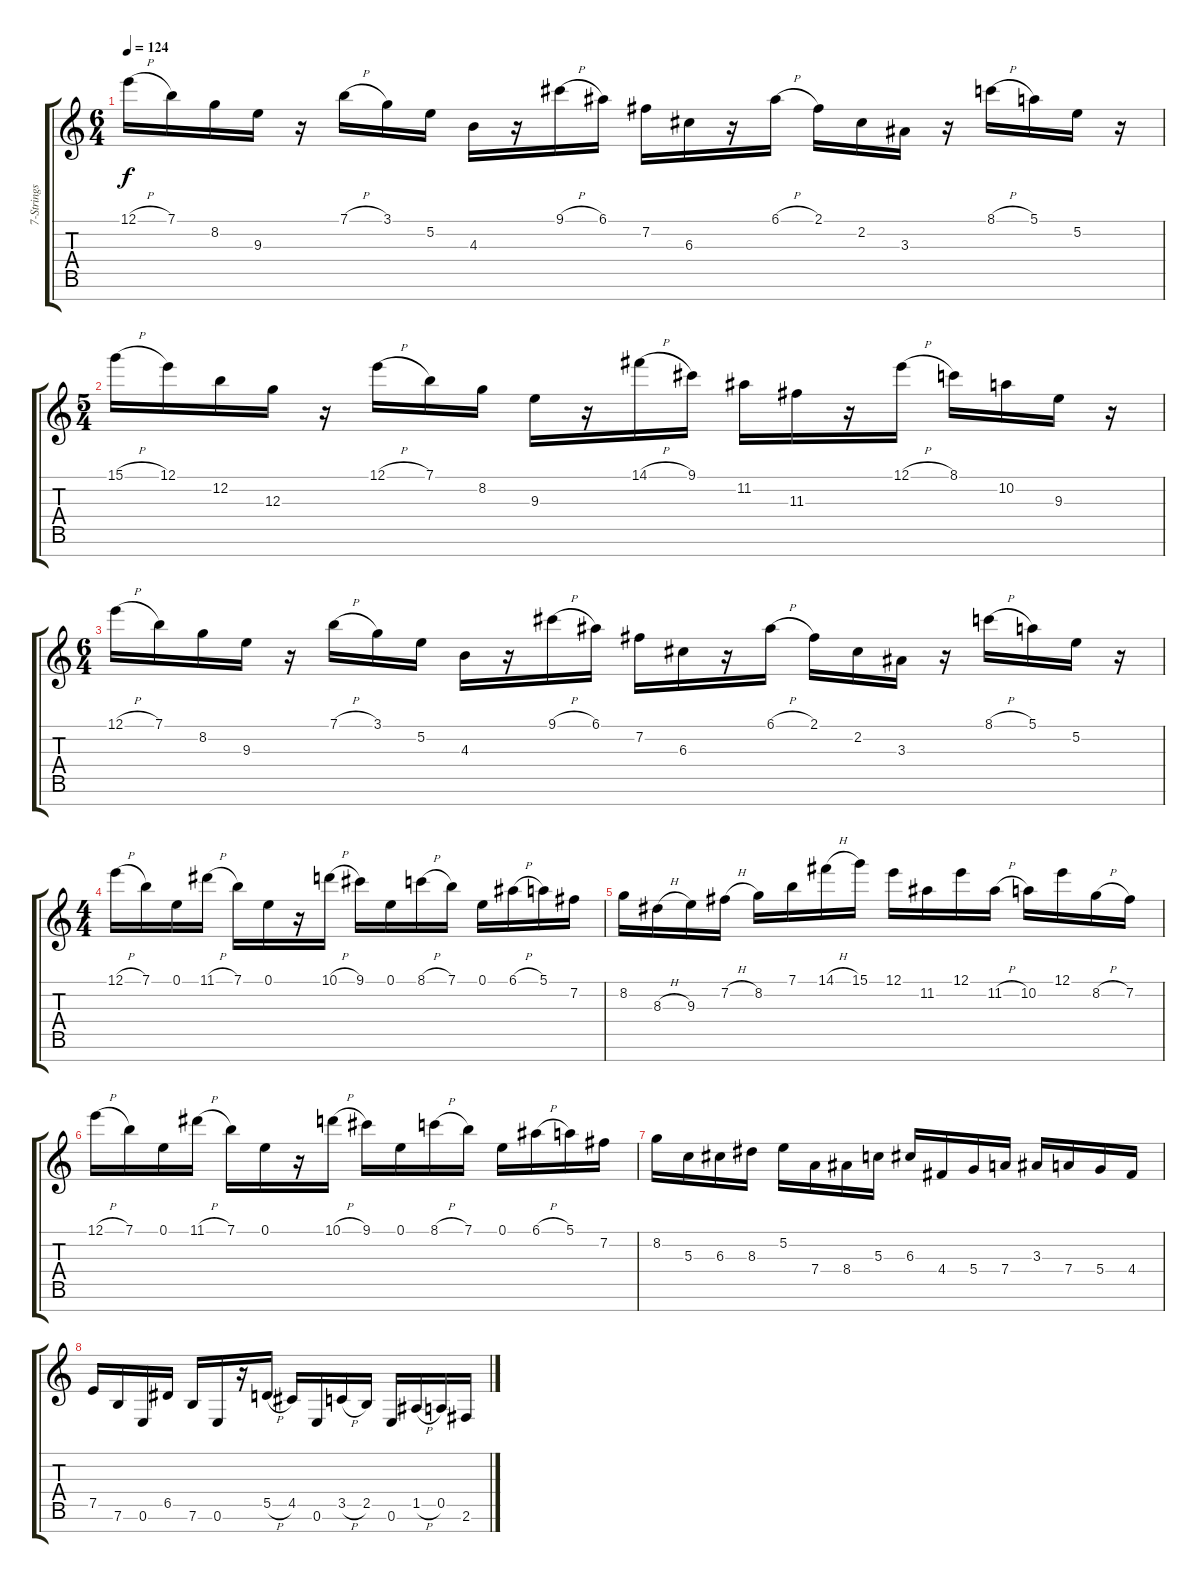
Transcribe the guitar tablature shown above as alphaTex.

\track ("7-Strings Distortion Guitar 2" "7-Strings ") {instrument distortionguitar}
\staff {score tabs}
\tuning (E4 B3 G3 D3 A2 E2 B1) {hide}
\ts (6 4)
\tempo 124
\clef g2
\ks c
12.1{h}.16{dy f} 7.1.16 8.2.16 9.3.16 r.16 7.1{h}.16 3.1.16 5.2.16 4.3.16 r.16 9.1{h}.16 6.1.16 7.2.16 6.3.16 r.16 6.1{h}.16 2.1.16 2.2.16 3.3.16 r.16 8.1{h}.16 5.1.16 5.2.16 r.16 |
\ts (5 4)
15.1{h}.16 12.1.16 12.2.16 12.3.16 r.16 12.1{h}.16 7.1.16 8.2.16 9.3.16 r.16 14.1{h}.16 9.1.16 11.2.16 11.3.16 r.16 12.1{h}.16 8.1.16 10.2.16 9.3.16 r.16 |
\ts (6 4)
12.1{h}.16 7.1.16 8.2.16 9.3.16 r.16 7.1{h}.16 3.1.16 5.2.16 4.3.16 r.16 9.1{h}.16 6.1.16 7.2.16 6.3.16 r.16 6.1{h}.16 2.1.16 2.2.16 3.3.16 r.16 8.1{h}.16 5.1.16 5.2.16 r.16 |
\ts (4 4)
12.1{h}.16 7.1.16 0.1.16 11.1{h}.16 7.1.16 0.1.16 r.16 10.1{h}.16 9.1.16 0.1.16 8.1{h}.16 7.1.16 0.1.16 6.1{h}.16 5.1.16 7.2.16 |
8.2.16 8.3{h}.16 9.3.16 7.2{h}.16 8.2.16 7.1.16 14.1{h}.16 15.1.16 12.1.16 11.2.16 12.1.16 11.2{h}.16 10.2.16 12.1.16 8.2{h}.16 7.2.16 |
12.1{h}.16 7.1.16 0.1.16 11.1{h}.16 7.1.16 0.1.16 r.16 10.1{h}.16 9.1.16 0.1.16 8.1{h}.16 7.1.16 0.1.16 6.1{h}.16 5.1.16 7.2.16 |
8.2.16 5.3.16 6.3.16 8.3.16 5.2.16 7.4.16 8.4.16 5.3.16 6.3.16 4.4.16 5.4.16 7.4.16 3.3.16 7.4.16 5.4.16 4.4.16 |
7.5.16 7.6.16 0.6.16 6.5.16 7.6.16 0.6.16 r.16 5.5{h}.16 4.5.16 0.6.16 3.5{h}.16 2.5.16 0.6.16 1.5{h}.16 0.5.16 2.6.16
